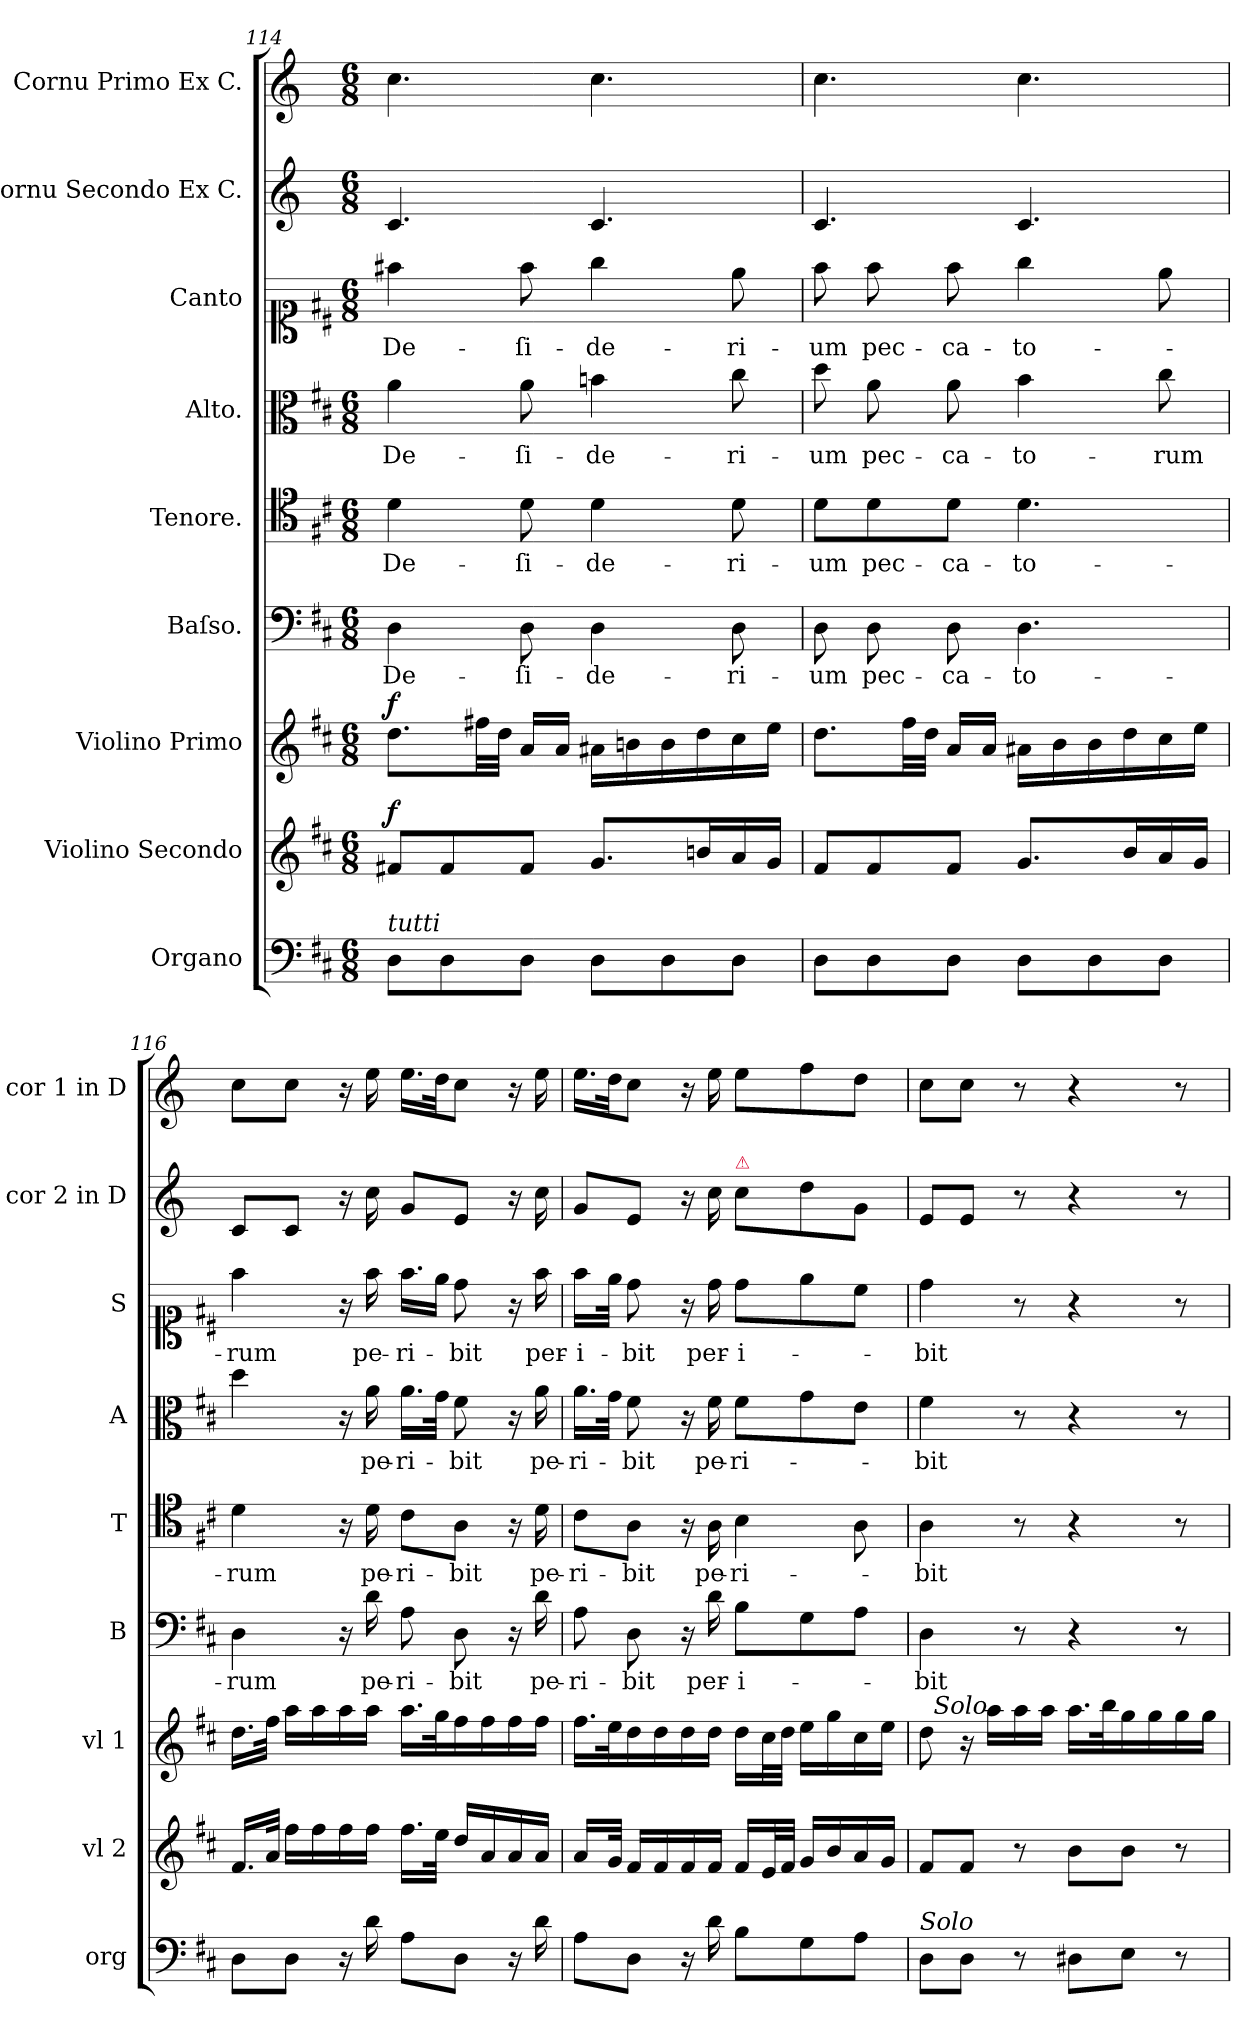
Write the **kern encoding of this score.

**kern	**kern	**dynam	**kern	**dynam	**kern	**text	**kern	**text	**kern	**text	**kern	**text	**kern	**kern
*part9	*part8	*part8	*part7	*part7	*part6	*part6	*part5	*part5	*part4	*part4	*part3	*part3	*part2	*part1
*staff9	*staff8	*staff8	*staff7	*staff7	*staff6	*staff6	*staff5	*staff5	*staff4	*staff4	*staff3	*staff3	*staff2	*staff1
*I"Organo	*I"Violino Secondo	*	*I"Violino Primo	*	*I"Baſso.	*	*I"Tenore.	*	*I"Alto.	*	*I"Canto	*	*I"Cornu Secondo Ex C.	*I"Cornu Primo Ex C.
*I'org	*I'vl 2	*	*I'vl 1	*	*I'B	*	*I'T	*	*I'A	*	*I'S	*	*I'cor 2 in D	*I'cor 1 in D
*clefF4	*clefG2	*	*clefG2	*	*clefF4	*	*clefC4	*	*clefC3	*	*clefC1	*	*clefG2	*clefG2
*	*	*	*	*	*	*	*	*	*	*	*	*	*ITrd6c10	*ITrd6c10
*k[f#c#]	*k[f#c#]	*	*k[f#c#]	*	*k[f#c#]	*	*k[f#c#]	*	*k[f#c#]	*	*k[f#c#]	*	*k[f#c#]	*k[f#c#]
*D:	*D:	*	*D:	*	*D:	*	*D:	*	*D:	*	*D:	*	*D:	*D:
*M6/8	*M6/8	*	*M6/8	*	*M6/8	*	*M6/8	*	*M6/8	*	*M6/8	*	*M6/8	*M6/8
=114	=114	=114	=114	=114	=114	=114	=114	=114	=114	=114	=114	=114	=114	=114
!LO:TX:a:i:t=tutti	!	!	!	!	!	!	!	!	!	!	!	!	!	!
!	!	!LO:DY:a	!	!LO:DY:a	!	!	!	!	!	!	!	!	!	!
8D\L	8f#X/L	f	8.dd\L	f	4D\	De-	4d\	De-	4a\	De-	4ff#X\	De-	4.D/	4.d\
8D\	8f#/	.	.	.	.	.	.	.	.	.	.	.	.	.
.	.	.	32ff#X\LL	.	.	.	.	.	.	.	.	.	.	.
.	.	.	32dd\JJJ	.	.	.	.	.	.	.	.	.	.	.
8D\J	8f#/J	.	16a/LL	.	8D\	-ſi-	8d\	-ſi-	8a\	-ſi-	8ff#\	-ſi-	.	.
.	.	.	16a/JJ	.	.	.	.	.	.	.	.	.	.	.
8D\L	8.g/L	.	16a#X\LL	.	4D\	-de-	4d\	-de-	4bn\	-de-	4gg\	-de-	4.D/	4.d\
.	.	.	16bn\	.	.	.	.	.	.	.	.	.	.	.
8D\	.	.	16b\	.	.	.	.	.	.	.	.	.	.	.
.	16bn/L	.	16dd\	.	.	.	.	.	.	.	.	.	.	.
8D\J	16a/	.	16cc#\	.	8D\	-ri-	8d\	-ri-	8cc#\	-ri-	8ee\	-ri-	.	.
.	16g/JJ	.	16ee\JJ	.	.	.	.	.	.	.	.	.	.	.
=115	=115	=115	=115	=115	=115	=115	=115	=115	=115	=115	=115	=115	=115	=115
8D\L	8f#/L	.	8.dd\L	.	8D\	-um	8d\L	-um	8dd\	-um	8ff#\	-um	4.D/	4.d\
8D\	8f#/	.	.	.	8D\	pec-	8d\	pec-	8a\	pec-	8ff#\	pec-	.	.
.	.	.	32ff#\LL	.	.	.	.	.	.	.	.	.	.	.
.	.	.	32dd\JJJ	.	.	.	.	.	.	.	.	.	.	.
8D\J	8f#/J	.	16a/LL	.	8D\	-ca-	8d\J	-ca-	8a\	-ca-	8ff#\	-ca-	.	.
.	.	.	16a/JJ	.	.	.	.	.	.	.	.	.	.	.
8D\L	8.g/L	.	16a#X\LL	.	4.D\	-to-	4.d\	-to-	4b\	-to-	4gg\	-to-	4.D/	4.d\
.	.	.	16b\	.	.	.	.	.	.	.	.	.	.	.
8D\	.	.	16b\	.	.	.	.	.	.	.	.	.	.	.
.	16b/L	.	16dd\	.	.	.	.	.	.	.	.	.	.	.
8D\J	16a/	.	16cc#\	.	.	.	.	.	8cc#\	-rum	8ee\	.	.	.
.	16g/JJ	.	16ee\JJ	.	.	.	.	.	.	.	.	.	.	.
=116	=116	=116	=116	=116	=116	=116	=116	=116	=116	=116	=116	=116	=116	=116
8D\L	16.f#/LL	.	16.dd\LL	.	4D\	rum	4d\	rum	4dd\	.	4ff#\	-rum	8D/L	8d\L
.	32a/JJk	.	32ff#\JJk	.	.	.	.	.	.	.	.	.	.	.
8D\J	16ff#\LL	.	16aa\LL	.	.	.	.	.	.	.	.	.	8D/J	8d\J
.	16ff#\	.	16aa\	.	.	.	.	.	.	.	.	.	.	.
16r	16ff#\	.	16aa\	.	16r	.	16r	.	16r	.	16r	.	16r	16r
16d\	16ff#\JJ	.	16aa\JJ	.	16d\	pe-	16d\	pe-	16a\	pe-	16ff#\	pe-	16d\	16f#\
8A\L	16.ff#\LL	.	16.aa\LL	.	8A\	-ri-	8c#\L	-ri-	16.a\LL	ri-	16.ff#\LL	-ri-	8A/L	16.f#\LL
!	!	!	!	!	!	!	!	!	!	!	!LO:N:vis=16	!	!	!
.	32ee\JJk	.	32gg\K	.	.	.	.	.	32g\JJk	.	32ee\JJ	.	.	32e\JK
8D\J	16dd/LL	.	16ff#\	.	8D\	-bit	8A\J	-bit	8f#\	-bit	8dd\	-bit	8F#/J	8d\J
.	16a/	.	16ff#\	.	.	.	.	.	.	.	.	.	.	.
16r	16a/	.	16ff#\	.	16r	.	16r	.	16r	.	16r	.	16r	16r
!	!	!	!	!	!	!LO:LY:i	!	!	!	!LO:LY:i	!	!	!	!
16d\	16a/JJ	.	16ff#\JJ	.	16d\	pe-	16d\	pe-	16a\	pe-	16ff#\	per-	16d\	16f#\
=117	=117	=117	=117	=117	=117	=117	=117	=117	=117	=117	=117	=117	=117	=117
!	!LO:N:vis=16	!	!	!	!	!LO:LY:i	!	!	!	!LO:LY:i	!LO:N:vis=16	!	!	!
8A\L	16.a/LL	.	16.ff#\LL	.	8A\	-ri-	8c#\L	-ri-	16.a\LL	-ri-	16.ff#\LL	-i-	8A/L	16.f#\LL
.	32g/JJk	.	32ee\K	.	.	.	.	.	32g\JJk	.	32ee\JJk	.	.	32e\JK
!	!	!	!	!	!	!LO:LY:i	!	!	!	!LO:LY:i	!	!	!	!
8D\J	16f#/LL	.	16dd\	.	8D\	-bit	8A\J	-bit	8f#\	-bit	8dd\	-bit	8F#/J	8d\J
.	16f#/	.	16dd\	.	.	.	.	.	.	.	.	.	.	.
16r	16f#/	.	16dd\	.	16r	.	16r	.	16r	.	16r	.	16r	16r
16d\	16f#/JJ	.	16dd\JJ	.	16d\	per-	16A\	pe-	16f#\	pe-	16dd\	per-	16d\	16f#\
!	!	!	!	!	!	!	!	!	!	!	!	!	!LO:TX:a:color=crimson:t=⚠	!
8B\L	16f#/LL	.	16dd\LL	.	8B\L	-i-	4B\	-ri-	8f#\L	-ri-	8dd\L	-i-	8d\L	8f#\L
.	32e/L	.	32cc#\L	.	.	.	.	.	.	.	.	.	.	.
.	32f#/JJJ	.	32dd\JJJ	.	.	.	.	.	.	.	.	.	.	.
8G\	16g/LL	.	16ee\LL	.	8G\	.	.	.	8g\	.	8ee\	.	8e\	8g\
.	16b/	.	16gg\	.	.	.	.	.	.	.	.	.	.	.
8A\J	16a/	.	16cc#\	.	8A\J	.	8A\	.	8e\J	.	8cc#\J	.	8A/J	8e\J
.	16g/JJ	.	16ee\JJ	.	.	.	.	.	.	.	.	.	.	.
=118	=118	=118	=118	=118	=118	=118	=118	=118	=118	=118	=118	=118	=118	=118
!LO:TX:a:i:t=Solo	!	!	!	!	!	!	!	!	!	!	!	!	!	!
8D\L	8f#/L	.	8dd\	.	4D\	-bit	4A\	-bit	4f#\	-bit	4dd\	-bit	8F#/L	8d\L
8D\J	8f#/J	.	16r	.	.	.	.	.	.	.	.	.	8F#/J	8d\J
!	!	!	!LO:TX:a:i:rj:t=Solo	!	!	!	!	!	!	!	!	!	!	!
.	.	.	16aa\LL	.	.	.	.	.	.	.	.	.	.	.
8r	8r	.	16aa\	.	8r	.	8r	.	8r	.	8r	.	8r	8r
.	.	.	16aa\JJ	.	.	.	.	.	.	.	.	.	.	.
8D#X\L	8b\L	.	16.aa\LL	.	4r	.	4r	.	4r	.	4r	.	4r	4r
.	.	.	32bb\K	.	.	.	.	.	.	.	.	.	.	.
8E\J	8b\J	.	16gg\	.	.	.	.	.	.	.	.	.	.	.
.	.	.	16gg\	.	.	.	.	.	.	.	.	.	.	.
8r	8r	.	16gg\	.	8r	.	8r	.	8r	.	8r	.	8r	8r
.	.	.	16gg\JJ	.	.	.	.	.	.	.	.	.	.	.
=	=	=	=	=	=	=	=	=	=	=	=	=	=	=
*-	*-	*-	*-	*-	*-	*-	*-	*-	*-	*-	*-	*-	*-	*-
